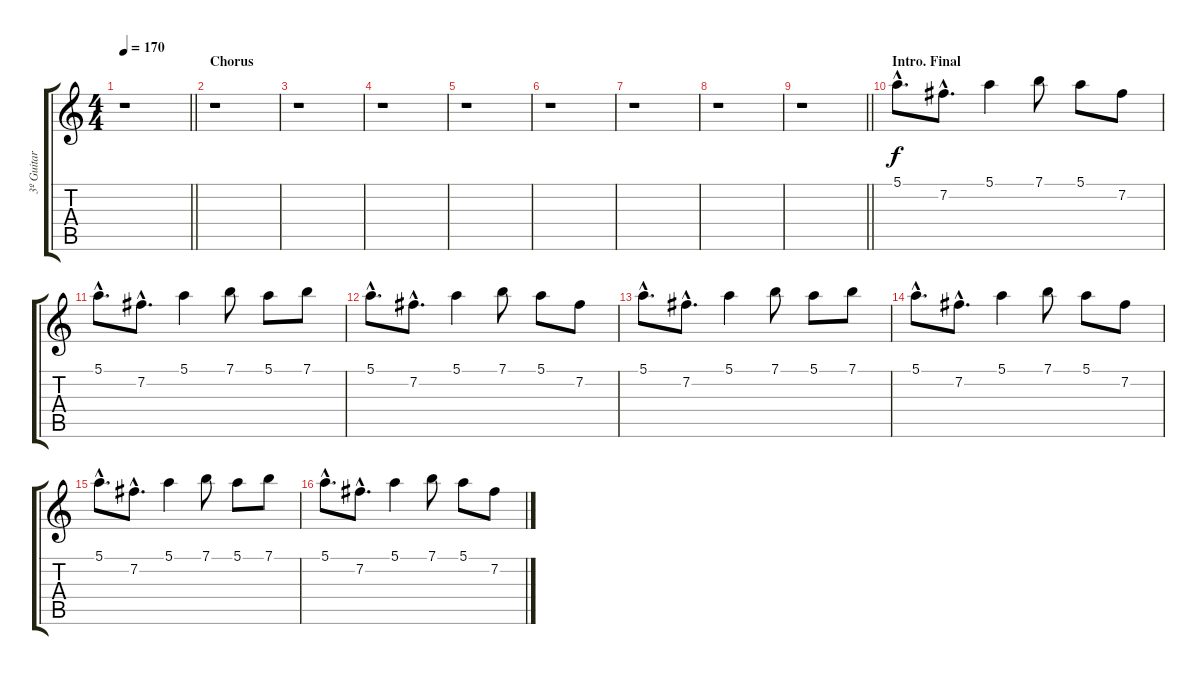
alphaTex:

\track ("3º Guitar" "3º Guitar") {instrument distortionguitar}
\staff {score tabs}
\tuning (E4 B3 G3 D3 A2 E2) {hide}
\ts (4 4)
\tempo 170
\clef g2
\barLineRight lightlight
\ks c
r.1{dy f} |
\section ("" "Chorus")
r.1 |
r.1 |
r.1 |
r.1 |
r.1 |
r.1 |
r.1 |
\barLineRight lightlight
r.1 |
\section ("" "Intro. Final")
5.1{hac}.8{d} 7.2{hac}.8{d} 5.1.4 7.1.8 5.1.8 7.2.8 |
5.1{hac}.8{d} 7.2{hac}.8{d} 5.1.4 7.1.8 5.1.8 7.1.8 |
5.1{hac}.8{d} 7.2{hac}.8{d} 5.1.4 7.1.8 5.1.8 7.2.8 |
5.1{hac}.8{d} 7.2{hac}.8{d} 5.1.4 7.1.8 5.1.8 7.1.8 |
5.1{hac}.8{d} 7.2{hac}.8{d} 5.1.4 7.1.8 5.1.8 7.2.8 |
5.1{hac}.8{d} 7.2{hac}.8{d} 5.1.4 7.1.8 5.1.8 7.1.8 |
5.1{hac}.8{d} 7.2{hac}.8{d} 5.1.4 7.1.8 5.1.8 7.2.8
